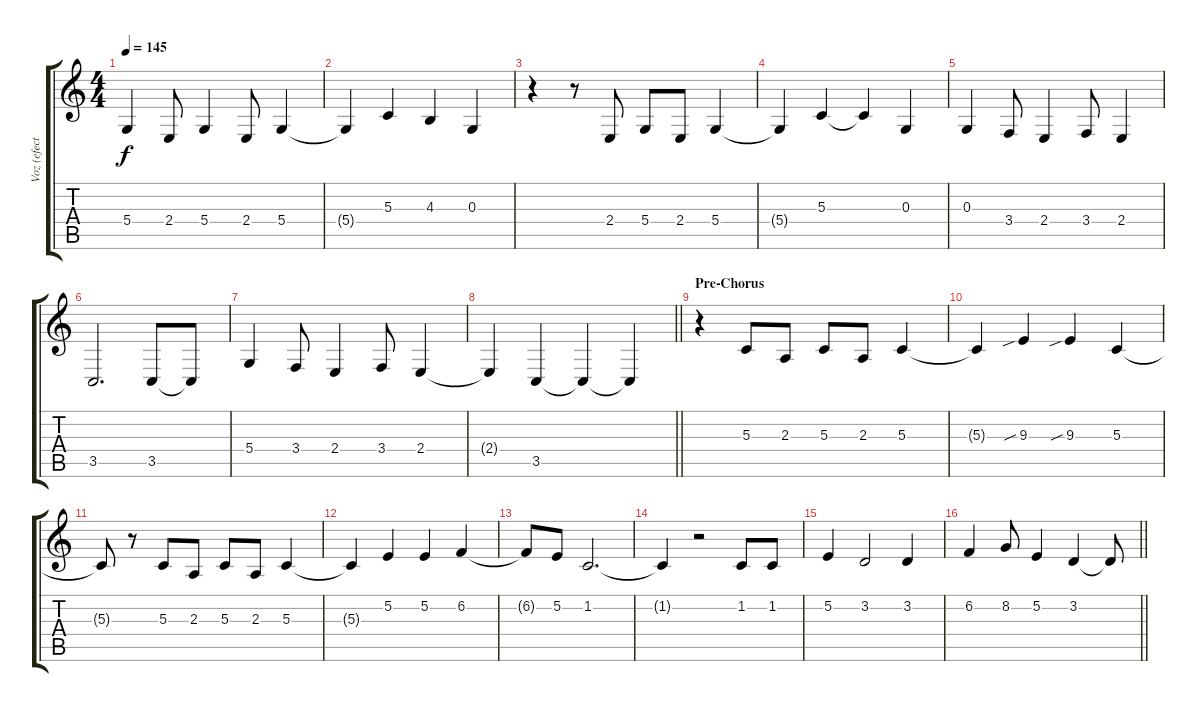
\track ("Voz (efecto)" "Voz (efect") {instrument fx7echoes}
\staff {score tabs}
\tuning (E4 B3 G3 D3 A2 E2) {hide}
\ts (4 4)
\tempo 145
\clef g2
\ks c
5.4.4{dy f} 2.4.8 5.4.4 2.4.8 5.4.4 |
5.4{t}.4 5.3.4 4.3.4 0.3.4 |
r.4 r.8 2.4.8 5.4.8 2.4.8 5.4.4 |
5.4{t}.4 5.3.4 5.3{t}.4 0.3.4 |
0.3.4 3.4.8 2.4.4 3.4.8 2.4.4 |
3.5.2{d} 3.5.8 3.5{t}.8 |
5.4.4 3.4.8 2.4.4 3.4.8 2.4.4 |
\barLineRight lightlight
2.4{t}.4 3.5.4 3.5{t}.4 3.5{t}.4 |
\section ("" "Pre-Chorus")
r.4 5.3.8 2.3.8 5.3.8 2.3.8 5.3.4 |
5.3{t}.4 9.3{sib}.4 9.3{sib}.4 5.3.4 |
5.3{t}.8 r.8 5.3.8 2.3.8 5.3.8 2.3.8 5.3.4 |
5.3{t}.4 5.2.4 5.2.4 6.2.4 |
6.2{t}.8 5.2.8 1.2.2{d} |
1.2{t}.4 r.2 1.2.8 1.2.8 |
5.2.4 3.2.2 3.2.4 |
\barLineRight lightlight
6.2.4 8.2.8 5.2.4 3.2.4 3.2{t}.8
